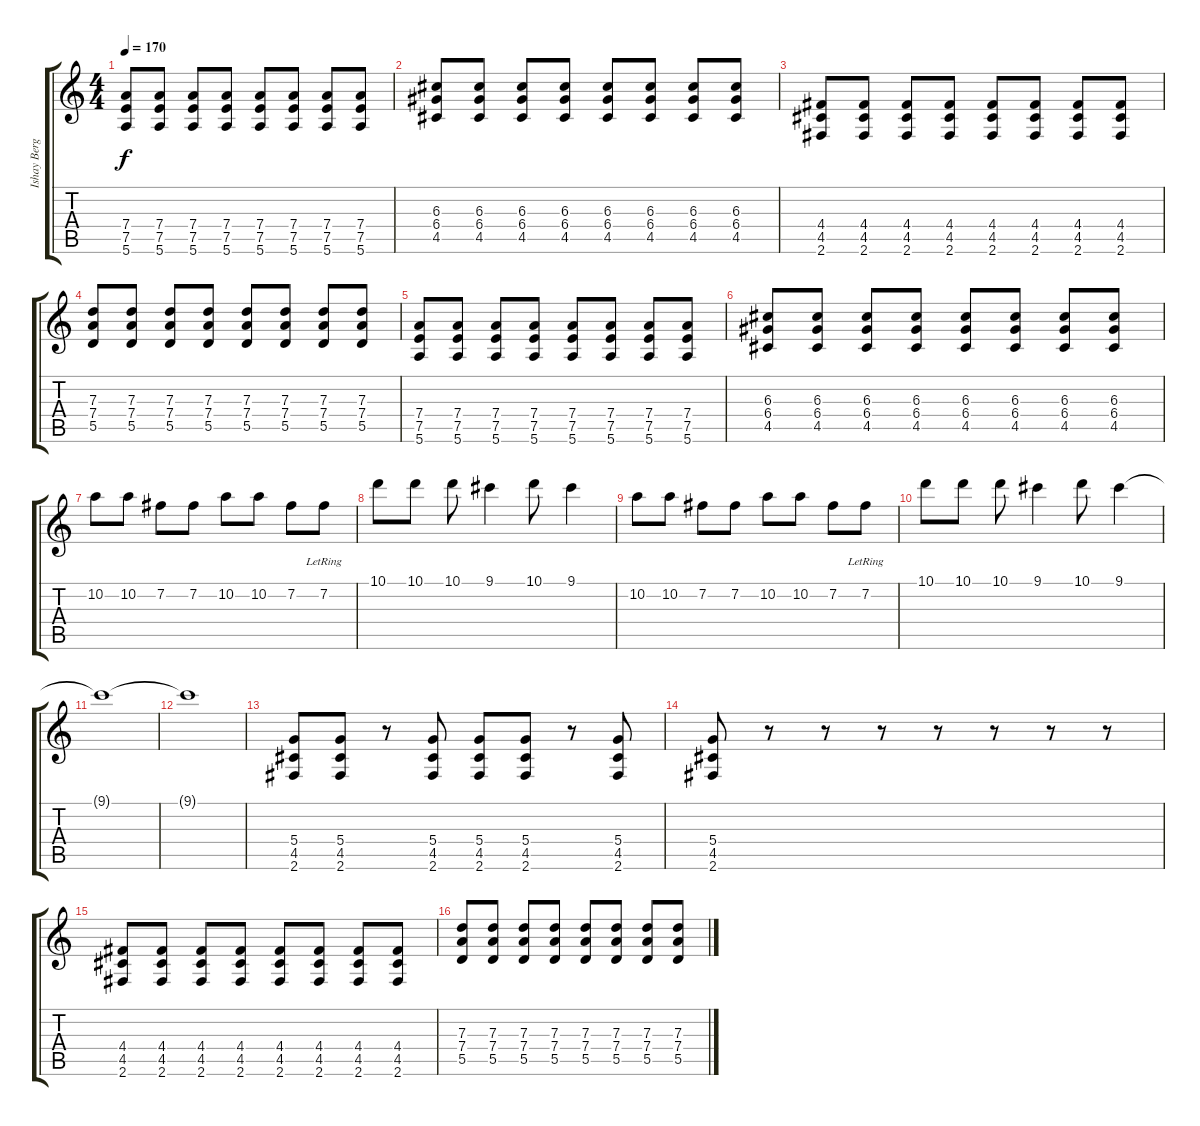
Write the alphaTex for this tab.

\track ("Ishay Berger (Guitar)" "Ishay Berg") {instrument distortionguitar}
\staff {score tabs}
\tuning (E4 B3 G3 D3 A2 E2) {hide}
\ts (4 4)
\tempo 170
\clef g2
\ks c
(7.4 7.5 5.6).8{dy f} (7.4 7.5 5.6).8 (7.4 7.5 5.6).8 (7.4 7.5 5.6).8 (7.4 7.5 5.6).8 (7.4 7.5 5.6).8 (7.4 7.5 5.6).8 (7.4 7.5 5.6).8 |
(6.3 6.4 4.5).8 (6.3 6.4 4.5).8 (6.3 6.4 4.5).8 (6.3 6.4 4.5).8 (6.3 6.4 4.5).8 (6.3 6.4 4.5).8 (6.3 6.4 4.5).8 (6.3 6.4 4.5).8 |
(4.4 4.5 2.6).8 (4.4 4.5 2.6).8 (4.4 4.5 2.6).8 (4.4 4.5 2.6).8 (4.4 4.5 2.6).8 (4.4 4.5 2.6).8 (4.4 4.5 2.6).8 (4.4 4.5 2.6).8 |
(7.3 7.4 5.5).8 (7.3 7.4 5.5).8 (7.3 7.4 5.5).8 (7.3 7.4 5.5).8 (7.3 7.4 5.5).8 (7.3 7.4 5.5).8 (7.3 7.4 5.5).8 (7.3 7.4 5.5).8 |
(7.4 7.5 5.6).8 (7.4 7.5 5.6).8 (7.4 7.5 5.6).8 (7.4 7.5 5.6).8 (7.4 7.5 5.6).8 (7.4 7.5 5.6).8 (7.4 7.5 5.6).8 (7.4 7.5 5.6).8 |
(6.3 6.4 4.5).8 (6.3 6.4 4.5).8 (6.3 6.4 4.5).8 (6.3 6.4 4.5).8 (6.3 6.4 4.5).8 (6.3 6.4 4.5).8 (6.3 6.4 4.5).8 (6.3 6.4 4.5).8 |
10.2.8{balance 4} 10.2.8 7.2.8 7.2.8 10.2.8 10.2.8 7.2.8 7.2{lr}.8 |
10.1.8{balance 12} 10.1.8 10.1.8 9.1.4 10.1.8 9.1.4 |
10.2.8{balance 4} 10.2.8 7.2.8 7.2.8 10.2.8 10.2.8 7.2.8 7.2{lr}.8 |
10.1.8{balance 12} 10.1.8 10.1.8 9.1.4 10.1.8 9.1.4 |
9.1{t}.1 |
9.1{t}.1 |
(5.4 4.5 2.6).8 (5.4 4.5 2.6).8 r.8 (5.4 4.5 2.6).8 (5.4 4.5 2.6).8 (5.4 4.5 2.6).8 r.8 (5.4 4.5 2.6).8 |
(5.4 4.5 2.6).8 r.8 r.8 r.8 r.8 r.8 r.8 r.8 |
(4.4 4.5 2.6).8 (4.4 4.5 2.6).8 (4.4 4.5 2.6).8 (4.4 4.5 2.6).8 (4.4 4.5 2.6).8 (4.4 4.5 2.6).8 (4.4 4.5 2.6).8 (4.4 4.5 2.6).8 |
(7.3 7.4 5.5).8 (7.3 7.4 5.5).8 (7.3 7.4 5.5).8 (7.3 7.4 5.5).8 (7.3 7.4 5.5).8 (7.3 7.4 5.5).8 (7.3 7.4 5.5).8 (7.3 7.4 5.5).8
